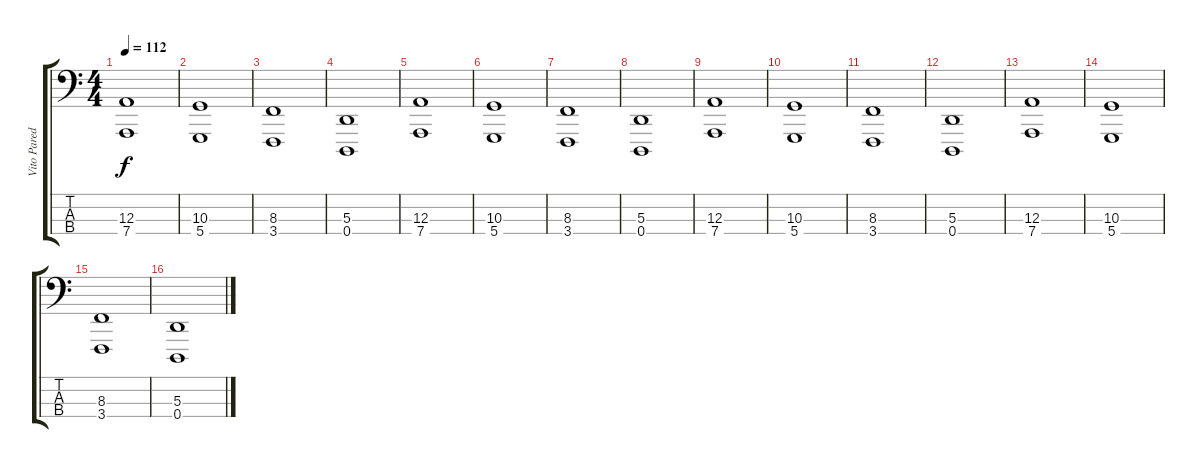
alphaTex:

\track ("Vito Paredes" "Vito Pared") {instrument choiraahs}
\staff {score tabs}
\tuning (G2 D2 A1 D1) {hide}
\ts (4 4)
\tempo 112
\clef f4
\ks c
(12.3 7.4).1{dy f} |
(10.3 5.4).1 |
(8.3 3.4).1 |
(5.3 0.4).1 |
(12.3 7.4).1 |
(10.3 5.4).1 |
(8.3 3.4).1 |
(5.3 0.4).1 |
(12.3 7.4).1 |
(10.3 5.4).1 |
(8.3 3.4).1 |
(5.3 0.4).1 |
(12.3 7.4).1 |
(10.3 5.4).1 |
(8.3 3.4).1 |
(5.3 0.4).1
